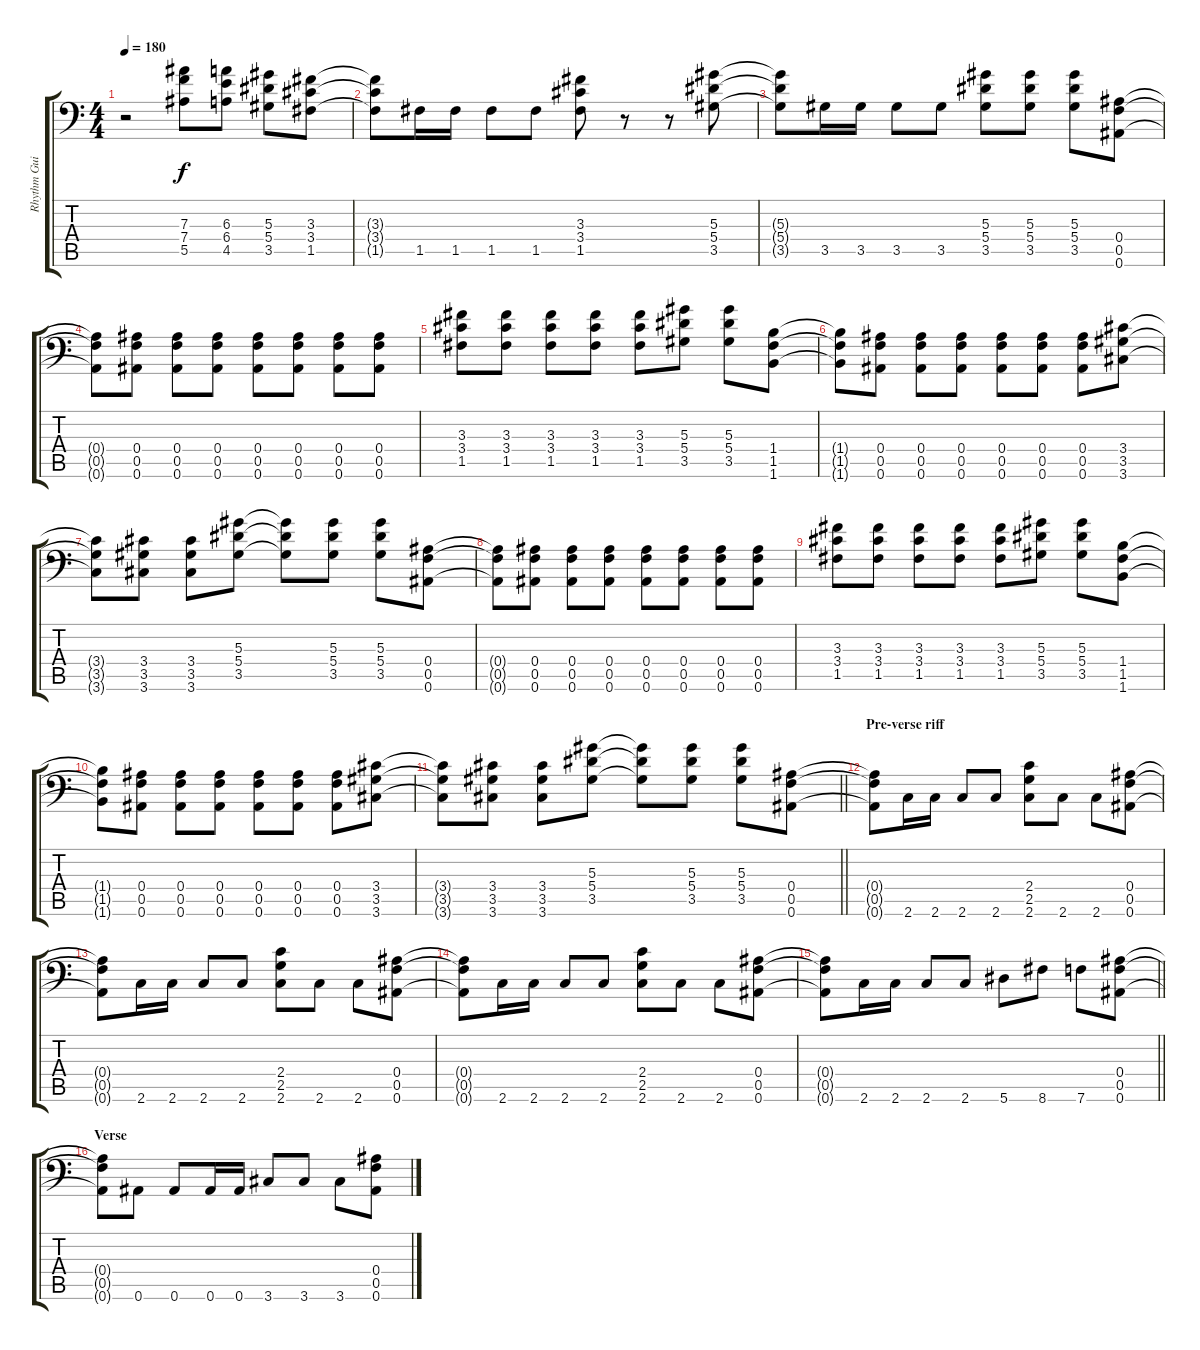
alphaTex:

\track ("Rhythm Guitar 2" "Rhythm Gui") {instrument distortionguitar}
\staff {score tabs}
\tuning (C4 G3 Eb3 Bb2 F2 Bb1) {hide}
\ts (4 4)
\tempo 180
\clef f4
\ks c
r.2{dy f} (7.3 7.4 5.5).8 (6.3 6.4 4.5).8 (5.3 5.4 3.5).8 (3.3 3.4 1.5).8 |
(3.3{t} 3.4{t} 1.5{t}).8 1.5.16 1.5.16 1.5.8 1.5.8 (3.3 3.4 1.5).8 r.8 r.8 (5.3 5.4 3.5).8 |
(5.3{t} 5.4{t} 3.5{t}).8 3.5.16 3.5.16 3.5.8 3.5.8 (5.3 5.4 3.5).8 (5.3 5.4 3.5).8 (5.3 5.4 3.5).8 (0.4 0.5 0.6).8 |
(0.4{t} 0.5{t} 0.6{t}).8 (0.4 0.5 0.6).8 (0.4 0.5 0.6).8 (0.4 0.5 0.6).8 (0.4 0.5 0.6).8 (0.4 0.5 0.6).8 (0.4 0.5 0.6).8 (0.4 0.5 0.6).8 |
(3.3 3.4 1.5).8 (3.3 3.4 1.5).8 (3.3 3.4 1.5).8 (3.3 3.4 1.5).8 (3.3 3.4 1.5).8 (5.3 5.4 3.5).8 (5.3 5.4 3.5).8 (1.4 1.5 1.6).8 |
(1.4{t} 1.5{t} 1.6{t}).8 (0.4 0.5 0.6).8 (0.4 0.5 0.6).8 (0.4 0.5 0.6).8 (0.4 0.5 0.6).8 (0.4 0.5 0.6).8 (0.4 0.5 0.6).8 (3.4 3.5 3.6).8 |
(3.4{t} 3.5{t} 3.6{t}).8 (3.4 3.5 3.6).8 (3.4 3.5 3.6).8 (5.3 5.4 3.5).8 (5.3{t} 5.4{t} 3.5{t}).8 (5.3 5.4 3.5).8 (5.3 5.4 3.5).8 (0.4 0.5 0.6).8 |
(0.4{t} 0.5{t} 0.6{t}).8 (0.4 0.5 0.6).8 (0.4 0.5 0.6).8 (0.4 0.5 0.6).8 (0.4 0.5 0.6).8 (0.4 0.5 0.6).8 (0.4 0.5 0.6).8 (0.4 0.5 0.6).8 |
(3.3 3.4 1.5).8 (3.3 3.4 1.5).8 (3.3 3.4 1.5).8 (3.3 3.4 1.5).8 (3.3 3.4 1.5).8 (5.3 5.4 3.5).8 (5.3 5.4 3.5).8 (1.4 1.5 1.6).8 |
(1.4{t} 1.5{t} 1.6{t}).8 (0.4 0.5 0.6).8 (0.4 0.5 0.6).8 (0.4 0.5 0.6).8 (0.4 0.5 0.6).8 (0.4 0.5 0.6).8 (0.4 0.5 0.6).8 (3.4 3.5 3.6).8 |
\barLineRight lightlight
(3.4{t} 3.5{t} 3.6{t}).8 (3.4 3.5 3.6).8 (3.4 3.5 3.6).8 (5.3 5.4 3.5).8 (5.3{t} 5.4{t} 3.5{t}).8 (5.3 5.4 3.5).8 (5.3 5.4 3.5).8 (0.4 0.5 0.6).8 |
\section ("" "Pre-verse riff")
(0.4{t} 0.5{t} 0.6{t}).8 2.6.16 2.6.16 2.6.8 2.6.8 (2.4 2.5 2.6).8 2.6.8 2.6.8 (0.4 0.5 0.6).8 |
(0.4{t} 0.5{t} 0.6{t}).8 2.6.16 2.6.16 2.6.8 2.6.8 (2.4 2.5 2.6).8 2.6.8 2.6.8 (0.4 0.5 0.6).8 |
(0.4{t} 0.5{t} 0.6{t}).8 2.6.16 2.6.16 2.6.8 2.6.8 (2.4 2.5 2.6).8 2.6.8 2.6.8 (0.4 0.5 0.6).8 |
\barLineRight lightlight
(0.4{t} 0.5{t} 0.6{t}).8 2.6.16 2.6.16 2.6.8 2.6.8 5.6.8 8.6.8 7.6.8 (0.4 0.5 0.6).8 |
\section ("" "Verse")
(0.4{t} 0.5{t} 0.6{t}).8 0.6.8 0.6.8 0.6.16 0.6.16 3.6.8 3.6.8 3.6.8 (0.4 0.5 0.6).8
